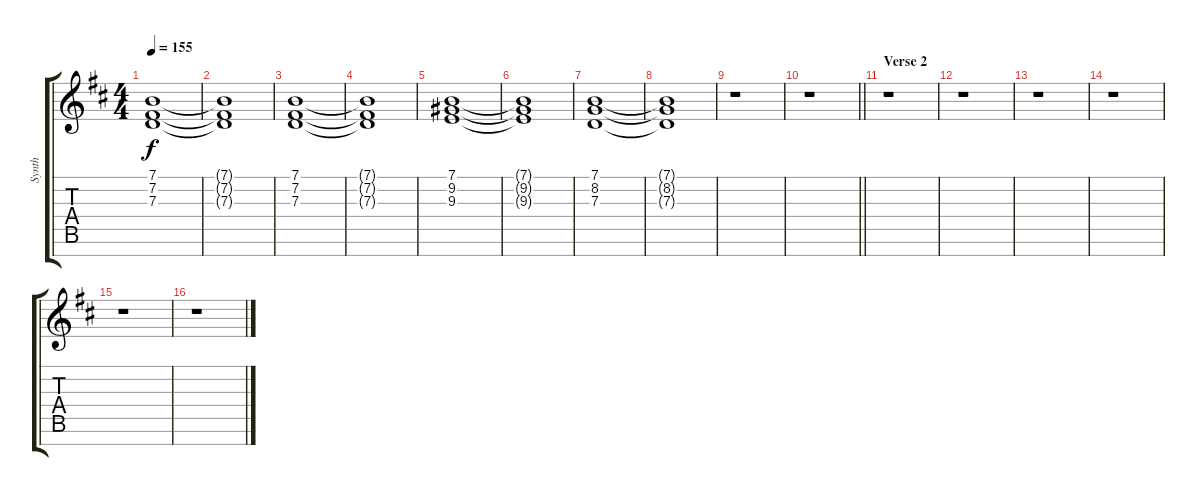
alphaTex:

\track ("Synth" "Synth") {instrument lead1square}
\staff {score tabs}
\tuning (E4 B3 G3 D3 A2 E2 B1) {hide}
\ts (4 4)
\tempo 155
\clef g2
\ks d
(7.1 7.2 7.3).1{dy f} |
(7.1{t} 7.2{t} 7.3{t}).1 |
(7.1 7.2 7.3).1 |
(7.1{t} 7.2{t} 7.3{t}).1 |
(7.1 9.2 9.3).1 |
(7.1{t} 9.2{t} 9.3{t}).1 |
(7.1 8.2 7.3).1 |
(7.1{t} 8.2{t} 7.3{t}).1 |
r.1 |
\barLineRight lightlight
r.1 |
\section ("" "Verse 2")
r.1 |
r.1 |
r.1 |
r.1 |
r.1 |
r.1
